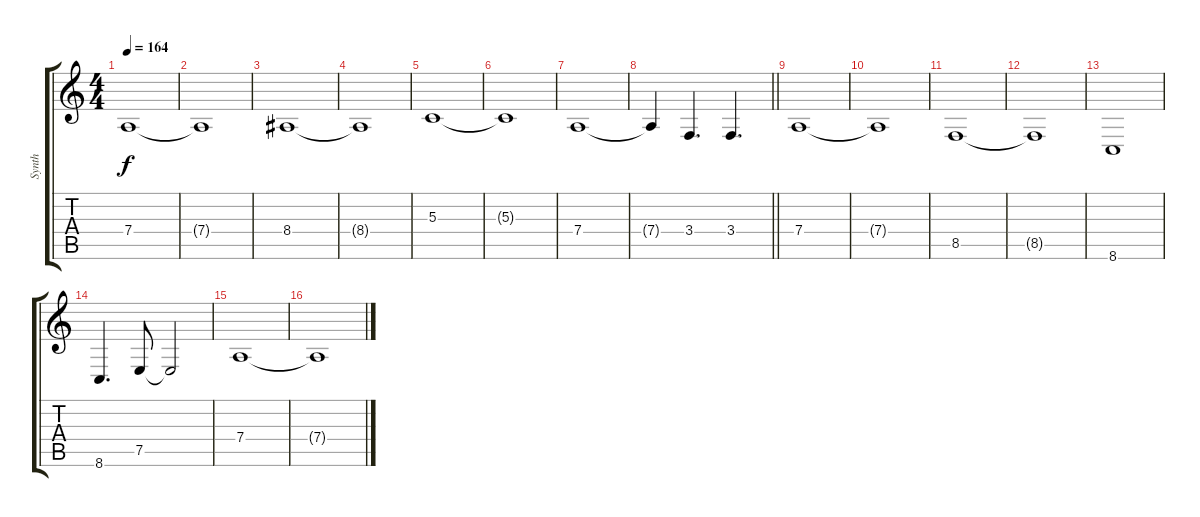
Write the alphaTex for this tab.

\track ("Synth" "Synth") {instrument synthstrings1}
\staff {score tabs}
\tuning (E4 B3 G3 D3 A2 E2) {hide}
\ts (4 4)
\tempo 164
\clef g2
\ks c
7.4.1{dy f} |
7.4{t}.1 |
8.4.1 |
8.4{t}.1 |
5.3.1 |
5.3{t}.1 |
7.4.1 |
\barLineRight lightlight
7.4{t}.4 3.4.4{d} 3.4.4{d} |
\section ("" "")
7.4.1 |
7.4{t}.1 |
8.5.1 |
8.5{t}.1 |
8.6.1 |
8.6.4{d} 7.5.8 7.5{t}.2 |
7.4.1 |
7.4{t}.1
